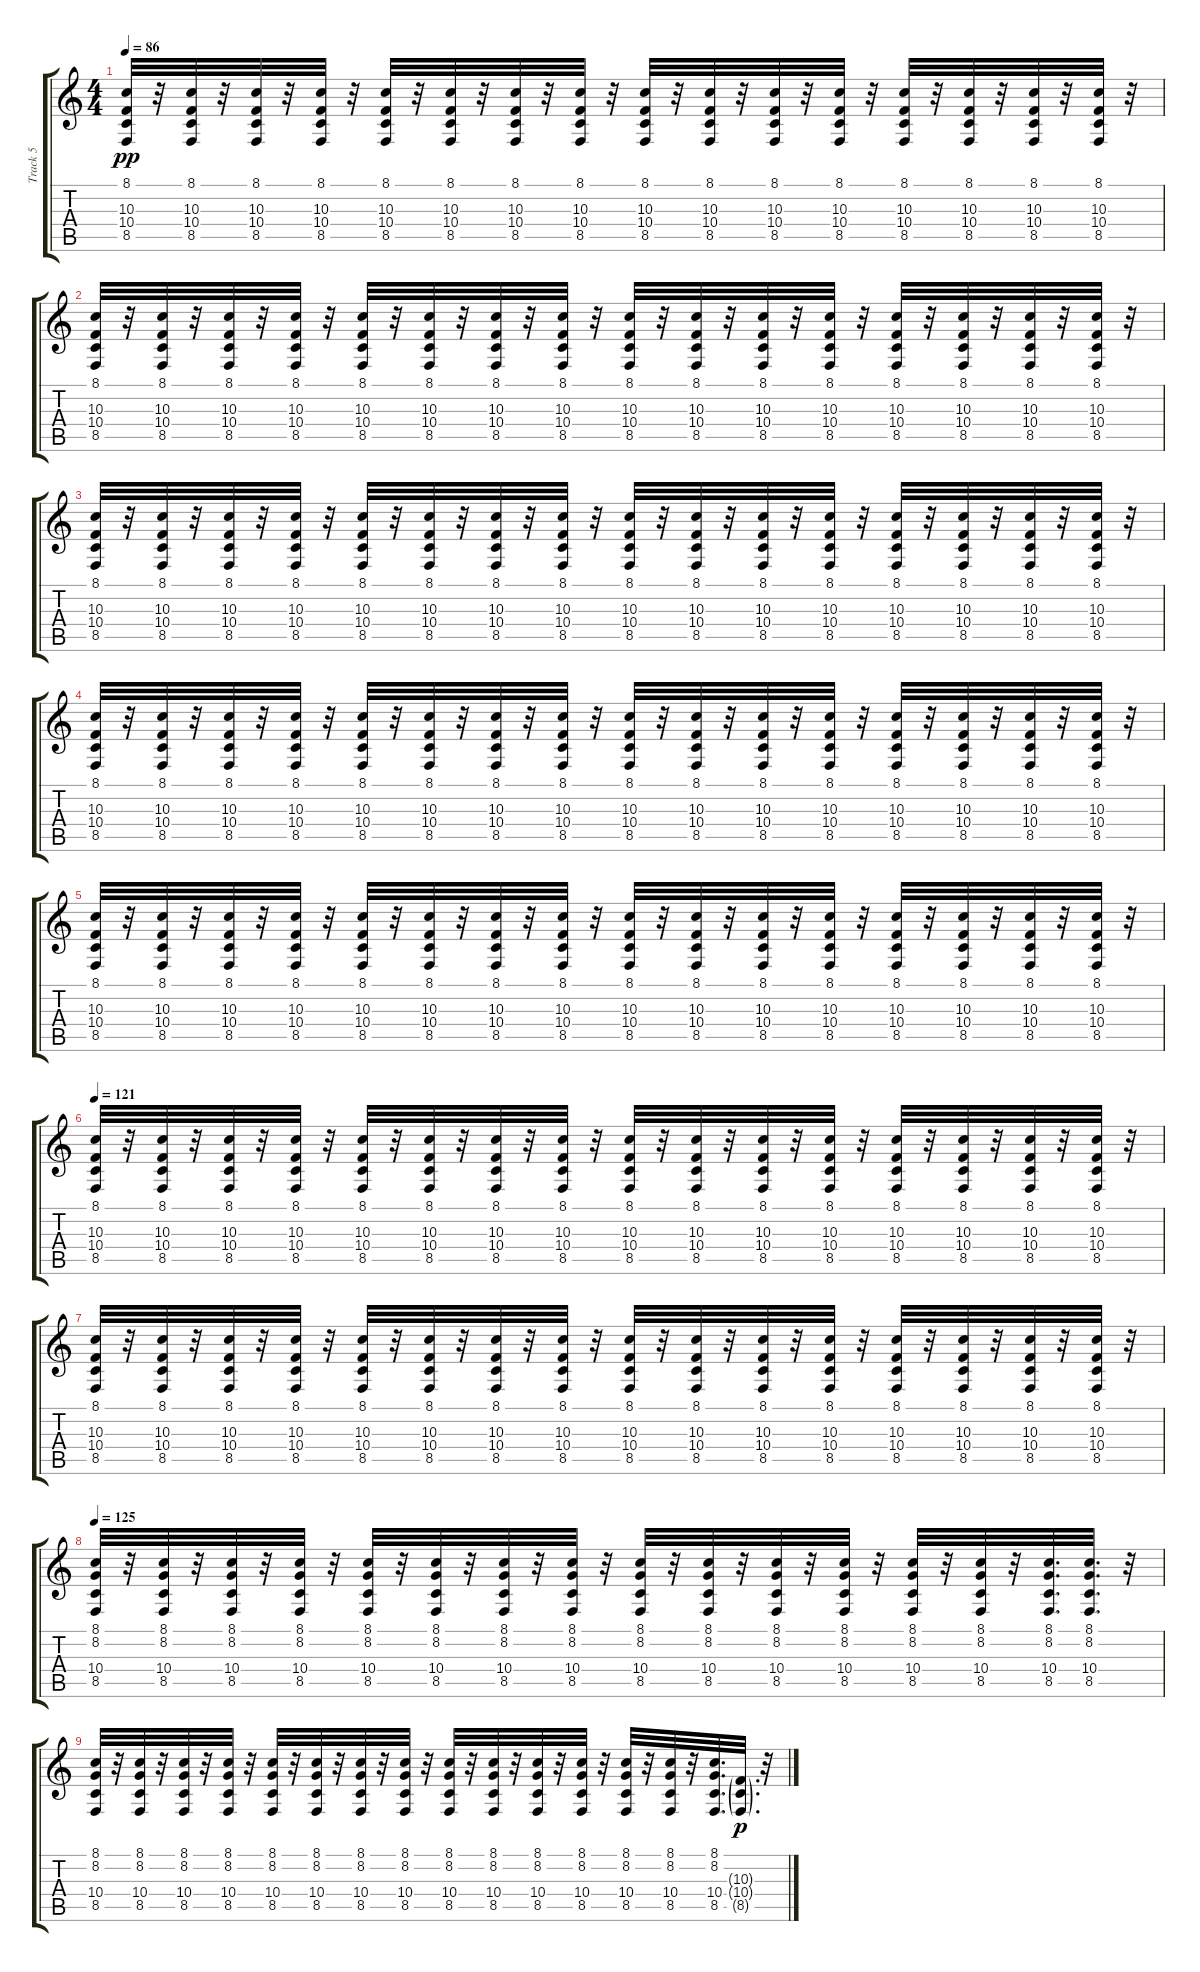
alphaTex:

\track ("Track 5" "Track 5") {instrument accordion}
\staff {score tabs}
\tuning (E4 B3 G3 D3 A2 E2) {hide}
\ts (4 4)
\tempo 86
\clef g2
\ks c
(8.1 10.3 10.4 8.5).32{dy pp} r.32 (8.1 10.3 10.4 8.5).32 r.32 (8.1 10.3 10.4 8.5).32 r.32 (8.1 10.3 10.4 8.5).32 r.32 (8.1 10.3 10.4 8.5).32 r.32 (8.1 10.3 10.4 8.5).32 r.32 (8.1 10.3 10.4 8.5).32 r.32 (8.1 10.3 10.4 8.5).32 r.32 (8.1 10.3 10.4 8.5).32 r.32 (8.1 10.3 10.4 8.5).32 r.32 (8.1 10.3 10.4 8.5).32 r.32 (8.1 10.3 10.4 8.5).32 r.32 (8.1 10.3 10.4 8.5).32 r.32 (8.1 10.3 10.4 8.5).32 r.32 (8.1 10.3 10.4 8.5).32 r.32 (8.1 10.3 10.4 8.5).32 r.32 |
(8.1 10.3 10.4 8.5).32 r.32 (8.1 10.3 10.4 8.5).32 r.32 (8.1 10.3 10.4 8.5).32 r.32 (8.1 10.3 10.4 8.5).32 r.32 (8.1 10.3 10.4 8.5).32 r.32 (8.1 10.3 10.4 8.5).32 r.32 (8.1 10.3 10.4 8.5).32 r.32 (8.1 10.3 10.4 8.5).32 r.32 (8.1 10.3 10.4 8.5).32 r.32 (8.1 10.3 10.4 8.5).32 r.32 (8.1 10.3 10.4 8.5).32 r.32 (8.1 10.3 10.4 8.5).32 r.32 (8.1 10.3 10.4 8.5).32 r.32 (8.1 10.3 10.4 8.5).32 r.32 (8.1 10.3 10.4 8.5).32 r.32 (8.1 10.3 10.4 8.5).32 r.32 |
(8.1 10.3 10.4 8.5).32 r.32 (8.1 10.3 10.4 8.5).32 r.32 (8.1 10.3 10.4 8.5).32 r.32 (8.1 10.3 10.4 8.5).32 r.32 (8.1 10.3 10.4 8.5).32 r.32 (8.1 10.3 10.4 8.5).32 r.32 (8.1 10.3 10.4 8.5).32 r.32 (8.1 10.3 10.4 8.5).32 r.32 (8.1 10.3 10.4 8.5).32 r.32 (8.1 10.3 10.4 8.5).32 r.32 (8.1 10.3 10.4 8.5).32 r.32 (8.1 10.3 10.4 8.5).32 r.32 (8.1 10.3 10.4 8.5).32 r.32 (8.1 10.3 10.4 8.5).32 r.32 (8.1 10.3 10.4 8.5).32 r.32 (8.1 10.3 10.4 8.5).32 r.32 |
(8.1 10.3 10.4 8.5).32 r.32 (8.1 10.3 10.4 8.5).32 r.32 (8.1 10.3 10.4 8.5).32 r.32 (8.1 10.3 10.4 8.5).32 r.32 (8.1 10.3 10.4 8.5).32 r.32 (8.1 10.3 10.4 8.5).32 r.32 (8.1 10.3 10.4 8.5).32 r.32 (8.1 10.3 10.4 8.5).32 r.32 (8.1 10.3 10.4 8.5).32 r.32 (8.1 10.3 10.4 8.5).32 r.32 (8.1 10.3 10.4 8.5).32 r.32 (8.1 10.3 10.4 8.5).32 r.32 (8.1 10.3 10.4 8.5).32 r.32 (8.1 10.3 10.4 8.5).32 r.32 (8.1 10.3 10.4 8.5).32 r.32 (8.1 10.3 10.4 8.5).32 r.32 |
(8.1 10.3 10.4 8.5).32 r.32 (8.1 10.3 10.4 8.5).32 r.32 (8.1 10.3 10.4 8.5).32 r.32 (8.1 10.3 10.4 8.5).32 r.32 (8.1 10.3 10.4 8.5).32 r.32 (8.1 10.3 10.4 8.5).32 r.32 (8.1 10.3 10.4 8.5).32 r.32 (8.1 10.3 10.4 8.5).32 r.32 (8.1 10.3 10.4 8.5).32 r.32 (8.1 10.3 10.4 8.5).32 r.32 (8.1 10.3 10.4 8.5).32 r.32 (8.1 10.3 10.4 8.5).32 r.32 (8.1 10.3 10.4 8.5).32 r.32 (8.1 10.3 10.4 8.5).32 r.32 (8.1 10.3 10.4 8.5).32 r.32 (8.1 10.3 10.4 8.5).32 r.32 |
\tempo 121
(8.1 10.3 10.4 8.5).32 r.32 (8.1 10.3 10.4 8.5).32 r.32 (8.1 10.3 10.4 8.5).32 r.32 (8.1 10.3 10.4 8.5).32 r.32 (8.1 10.3 10.4 8.5).32 r.32 (8.1 10.3 10.4 8.5).32 r.32 (8.1 10.3 10.4 8.5).32 r.32 (8.1 10.3 10.4 8.5).32 r.32 (8.1 10.3 10.4 8.5).32 r.32 (8.1 10.3 10.4 8.5).32 r.32 (8.1 10.3 10.4 8.5).32 r.32 (8.1 10.3 10.4 8.5).32 r.32 (8.1 10.3 10.4 8.5).32 r.32 (8.1 10.3 10.4 8.5).32 r.32 (8.1 10.3 10.4 8.5).32 r.32 (8.1 10.3 10.4 8.5).32 r.32 |
(8.1 10.3 10.4 8.5).32 r.32 (8.1 10.3 10.4 8.5).32 r.32 (8.1 10.3 10.4 8.5).32 r.32 (8.1 10.3 10.4 8.5).32 r.32 (8.1 10.3 10.4 8.5).32 r.32 (8.1 10.3 10.4 8.5).32 r.32 (8.1 10.3 10.4 8.5).32 r.32 (8.1 10.3 10.4 8.5).32 r.32 (8.1 10.3 10.4 8.5).32 r.32 (8.1 10.3 10.4 8.5).32 r.32 (8.1 10.3 10.4 8.5).32 r.32 (8.1 10.3 10.4 8.5).32 r.32 (8.1 10.3 10.4 8.5).32 r.32 (8.1 10.3 10.4 8.5).32 r.32 (8.1 10.3 10.4 8.5).32 r.32 (8.1 10.3 10.4 8.5).32 r.32 |
\tempo 125
(8.1 8.2 10.4 8.5).32 r.32 (8.1 8.2 10.4 8.5).32 r.32 (8.1 8.2 10.4 8.5).32 r.32 (8.1 8.2 10.4 8.5).32 r.32 (8.1 8.2 10.4 8.5).32 r.32 (8.1 8.2 10.4 8.5).32 r.32 (8.1 8.2 10.4 8.5).32 r.32 (8.1 8.2 10.4 8.5).32 r.32 (8.1 8.2 10.4 8.5).32 r.32 (8.1 8.2 10.4 8.5).32 r.32 (8.1 8.2 10.4 8.5).32 r.32 (8.1 8.2 10.4 8.5).32 r.32 (8.1 8.2 10.4 8.5).32 r.32 (8.1 8.2 10.4 8.5).32 r.32 (8.1 8.2 10.4 8.5).32{d} (8.1 8.2 10.4 8.5).32{d} r.32 |
(8.1 8.2 10.4 8.5).32 r.32 (8.1 8.2 10.4 8.5).32 r.32 (8.1 8.2 10.4 8.5).32 r.32 (8.1 8.2 10.4 8.5).32 r.32 (8.1 8.2 10.4 8.5).32 r.32 (8.1 8.2 10.4 8.5).32 r.32 (8.1 8.2 10.4 8.5).32 r.32 (8.1 8.2 10.4 8.5).32 r.32 (8.1 8.2 10.4 8.5).32 r.32 (8.1 8.2 10.4 8.5).32 r.32 (8.1 8.2 10.4 8.5).32 r.32 (8.1 8.2 10.4 8.5).32 r.32 (8.1 8.2 10.4 8.5).32 r.32 (8.1 8.2 10.4 8.5).32 r.32 (8.1 8.2 10.4 8.5).32{d} (10.3{g} 10.4{g} 8.5{g}).32{d dy p} r.32
